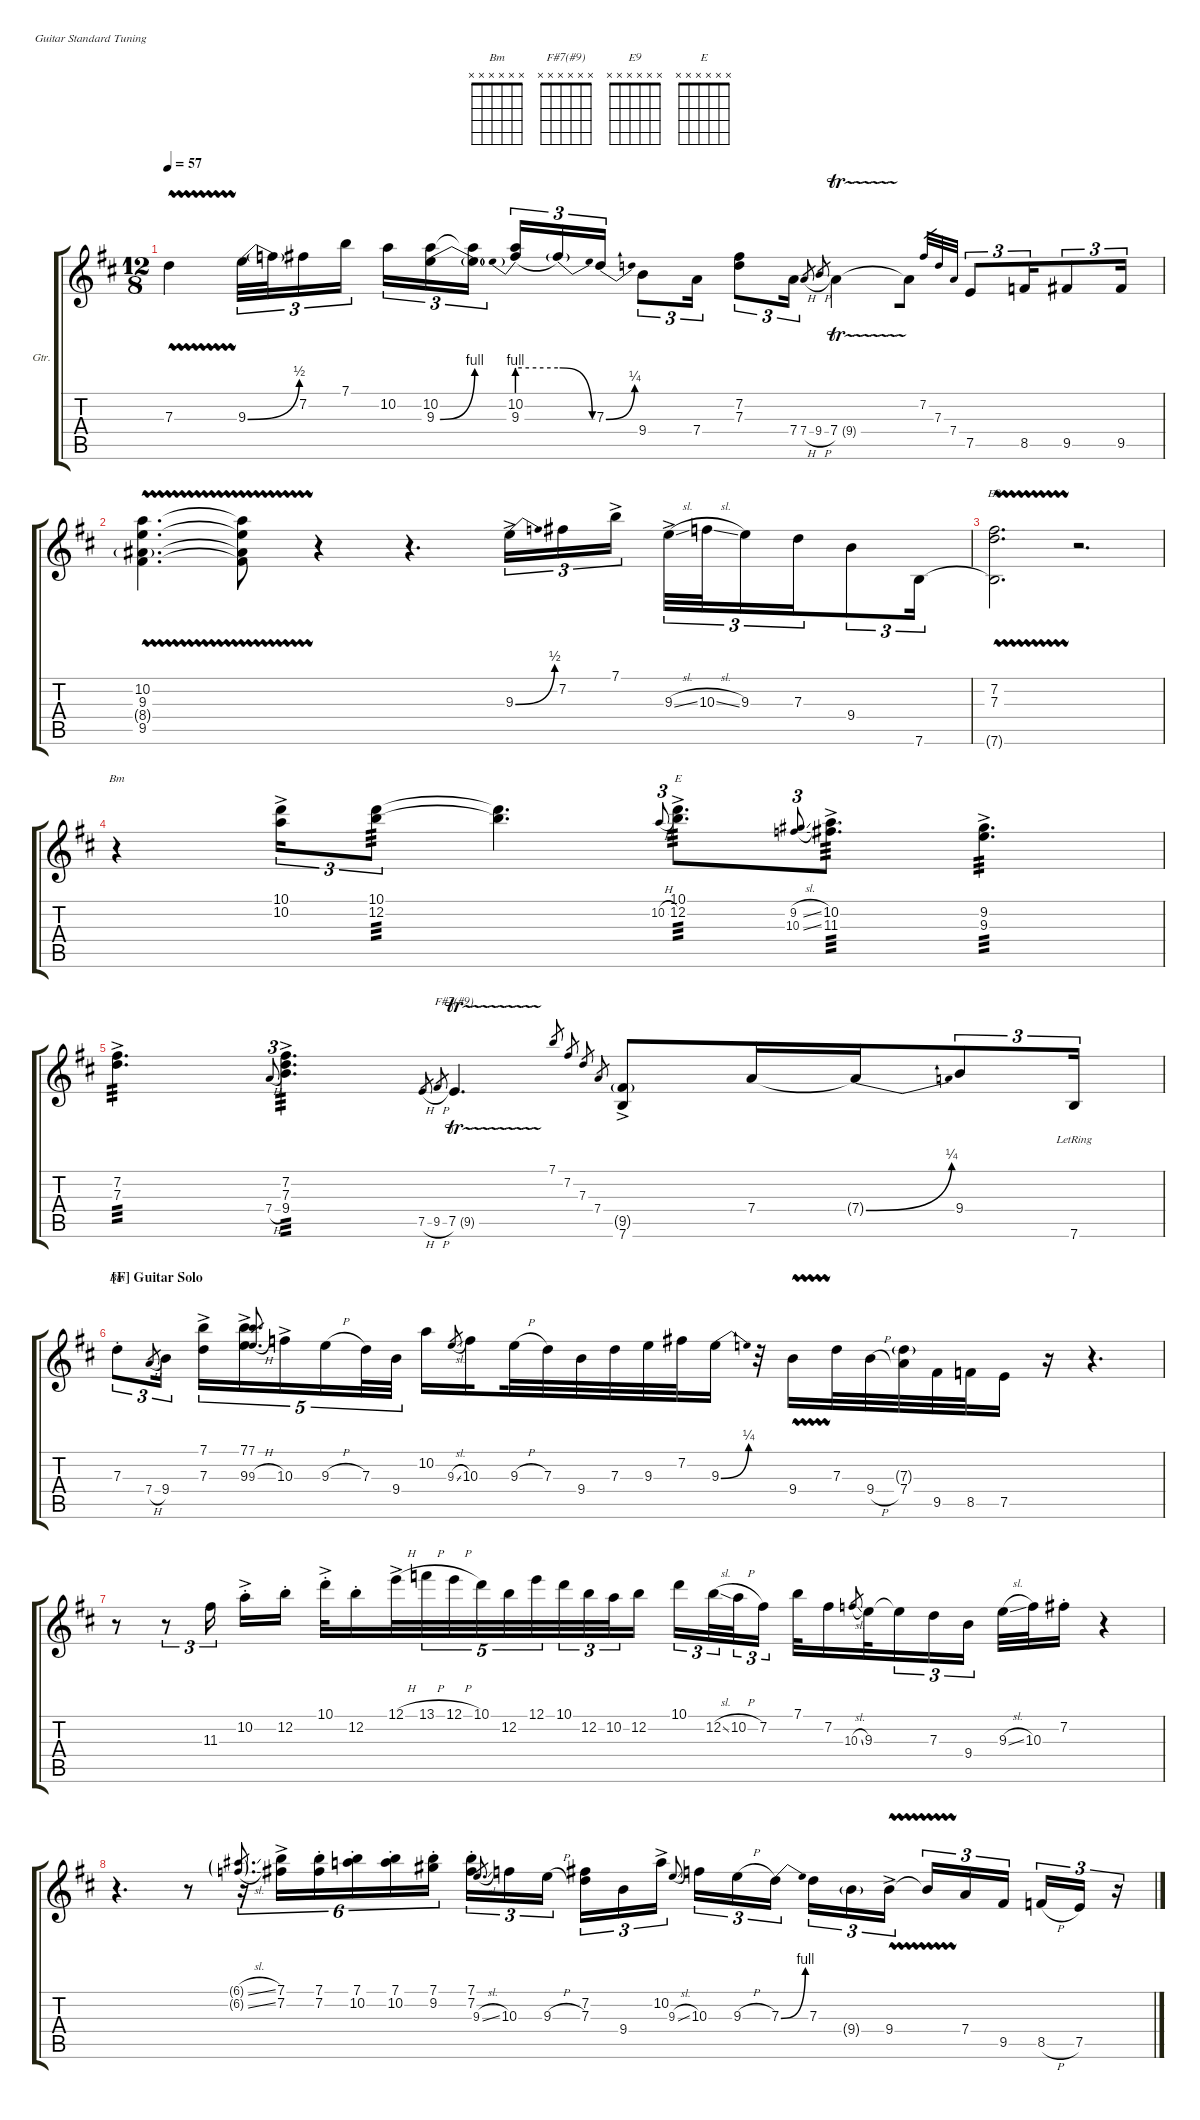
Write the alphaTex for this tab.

\defaultSystemsLayout 4
\hideDynamics
\bracketExtendMode groupsimilarinstruments
\firstSystemTrackNameOrientation horizontal
\otherSystemsTrackNameOrientation horizontal
\track ("Guitar" "Gtr.") {instrument acousticguitarsteel}
\staff {score tabs}
\tuning (E4 B3 G3 D3 A2 E2)
\chord ("Bm" x x x x x x)
\chord ("F#7(#9)" x x x x x x)
\chord ("E9" x x x x x x)
\chord ("E" x x x x x x)
\ts (12 8)
\tempo 57
\clef g2
\ks d
7.3{vw}.4{dy p beam split} 9.3{be (bend 0 0 15 2)}.32{tu (3 2) beam merge} 9.3{t}.32{tu (3 2) beam merge} 7.2.16{tu (3 2) beam merge} 7.1.16{tu (3 2) beam split} 10.2.16{tu (3 2) beam merge} (10.2 9.3{be (bend 0 0 15 4)}).16{tu (3 2) beam merge} (9.3{be (hold 0 0 60 0) t} 10.2{t}).16{tu (3 2) beam splitsecondary} (9.3{be (prebend 0 4 60 4)} 10.2).16{tu (3 2) beam merge} 9.3{be (release 0 4 15 0) t}.16{tu (3 2) beam merge} 7.3{be (bend 0 0 15 1)}.16{tu (3 2) beam splitsecondary} 9.4.8{tu (3 2) beam invert beam merge} 7.4.16{tu (3 2) beam split} (7.3 7.2).8{tu (3 2) beam merge} 7.4.16{tu (3 2) beam split} 7.4{h}.16{gr dy pp beam split} 9.4{h}.16{gr beam split} 7.4{tr (9 16)}.4{beam merge} 7.4{t}.8{dy p beam invert} 7.2.32{gr beam merge} 7.3.32{gr beam merge} 7.4.32{gr beam merge} 7.5.8{tu (3 2)} 8.5.16{tu (3 2) beam merge} 9.5.8{tu (3 2)} 9.5.16{tu (3 2)} |
\scale
0.575759 (9.5{vw} 8.4{vw g} 9.3{vw} 10.2{vw}).4{d dy pp beam split} (9.5{vw t} 8.4{vw t} 9.3{vw t} 10.2{vw t}).8{beam split} r.4{beam split} r.4{d beam split} 9.3{be (bend 0 0 15 2) ac}.16{tu (3 2) dy p beam merge} 7.2.16{tu (3 2) beam merge} 7.1{ac}.16{tu (3 2) beam splitsecondary} 9.3{sl ac}.32{tu (3 2) beam merge} 10.3{sl}.32{tu (3 2) beam merge} 9.3.16{tu (3 2) beam merge} 7.3.16{tu (3 2) beam merge} 9.4.8{tu (3 2) beam invert beam merge} 7.6.16{tu (3 2)} |
\scale
0.421535 (7.6{t} 7.3{vw} 7.2{vw}).2{d ch "E9" beam invert} r.2{d} |
r.4{ch "Bm"} (10.1{ac} 10.2{ac}).16{tu (3 2) dy ppp beam merge} (10.1 12.2).8{tu (3 2) tp 3 beam split} (12.2{t} 10.1{t}).4{d beam split} 10.2{h}.8{tu (3 2) gr onbeat beam split} (12.2{ac} 10.1{ac}).8{d ch "E" tp 3 beam merge} (9.2{sl} 10.3{sl}).8{tu (3 2) gr onbeat beam merge} (10.2{ac} 11.3{ac}).8{d tp 3 beam split} (9.2{ac} 9.3{ac}).4{d tp 3} |
(7.2{ac} 7.3{ac}).4{d tp 3 beam split} 7.4{h}.8{tu (3 2) gr onbeat beam split} (9.4{ac} 7.3{ac} 7.2{ac}).4{d tp 3 beam split} 7.5{h}.16{gr beam split} 9.5{h}.16{gr beam split} 7.5{tr (9 16)}.4{d ch "F#7(#9)" beam split} 7.1.32{gr dy pp beam split} 7.2.32{gr beam split} 7.3.32{gr beam split} 7.4.32{gr beam split} (9.5{g} 7.6{ac}).8{beam merge} 7.4.16{beam merge} 7.4{be (bend 0 0 15 1) t}.16{beam merge} 9.4.8{tu (3 2) beam merge} 7.6{lr}.16{tu (3 2)} |
\section ("F" "Guitar Solo")
7.3{st}.8{tu (3 2) ch "Bm" beam merge} 7.4{h}.8{tu (3 2) gr dy ppp beam merge} 9.4.16{tu (3 2) dy pp beam splitsecondary} (7.3{ac} 7.1{ac}).16{tu (5 4) beam merge} (7.1{ac} 9.3{ac}).16{tu (5 4) beam merge} (9.3{h} 7.1).8{d tu (5 4) gr dy ppp beam merge} 10.3{ac}.16{tu (5 4) dy pp beam merge} 9.3{h}.16{tu (5 4) beam merge} 7.3.32{tu (5 4) beam merge} 9.4.32{tu (5 4) beam split} 10.2.16{dy p beam merge} 9.3{sl}.8{gr dy pp beam merge} 10.3.16{dy p beam splitsecondary} 9.3{h}.32{beam merge} 7.3.32{beam merge} 9.4.32{beam merge} 7.3.32{beam merge} 9.3.32{beam merge} 7.2.32{dy pp beam merge} 9.3{be (bend 0 0 15 1)}.16{beam split} r.32{beam split} 9.4{vw}.16{beam invert beam merge} 7.3.32 9.4{h}.32{beam merge} (7.4 7.3{g}).32{beam merge} 9.5.32{dy ppp beam merge} 8.5.32{beam merge} 7.5.16 r.16 r.4{d} |
r.8{beam split} r.8{tu (3 2) beam split} 11.3.16{tu (3 2) beam splitsecondary} 10.2{ac st}.16{dy pp beam merge} 12.2{st}.16{beam split} 10.1{ac st}.32{beam merge} 12.2{st}.16{beam merge} 12.1{h ac}.32{beam merge} 13.1{h}.32{tu (5 4) beam merge} 12.1{h}.32{tu (5 4) beam merge} 10.1.32{tu (5 4) beam merge} 12.2.32{tu (5 4) dy p beam merge} 12.1.32{tu (5 4) beam merge} 10.1.32{tu (3 2) beam merge} 12.2.32{tu (3 2) beam merge} 10.2.32{tu (3 2) beam merge} 12.2.16{dy pp beam split} 10.1.16{tu (3 2) dy p beam merge} 12.2{sl}.32{tu (3 2) beam merge} 10.2{h}.32{tu (3 2) beam merge} 7.2.16{tu (3 2) beam splitsecondary} 7.1.32{dy pp beam merge} 7.2.16{beam merge} 10.3{sl}.8{gr dy ppp beam merge} 9.3.32{dy pp beam merge} 9.3{t}.16{tu (3 2) beam merge} 7.3.16{tu (3 2) beam merge} 9.4.16{tu (3 2) beam split} 9.3{sl}.32{dy ppp beam merge} 10.3.32{beam merge} 7.2{st}.16{beam split} r.4 |
r.4{d beam split} r.8 r.16{tu (6 4) beam split} (6.1{sl g} 6.2{sl g}).8{d tu (6 4) gr beam split} (7.2{ac} 7.1{ac}).16{tu (6 4) dy pp beam merge} (7.1{st} 7.2{st}).16{tu (6 4) dy p beam merge} (10.2{st} 7.1{st}).16{tu (6 4) beam merge} (7.1{st} 10.2{st}).16{tu (6 4) dy pp beam merge} (9.2{st} 7.1{st}).16{tu (6 4) beam split} (7.1{st} 7.2{st}).16{tu (3 2) beam merge} 9.3{sl}.8{d tu (3 2) gr dy ppp beam merge} 10.3.16{tu (3 2) dy pp beam merge} 9.3{h}.16{tu (3 2) beam splitsecondary} (7.3 7.2).16{tu (3 2) beam merge} 9.4.16{tu (3 2) beam merge} 10.2{ac}.16{tu (3 2) beam splitsecondary} 9.3{sl}.8{gr onbeat dy ppp beam merge} 10.3.16{tu (3 2) dy pp beam merge} 9.3{h}.16{tu (3 2) beam merge} 7.3{be (bend 12 0 28.799999999999997 4)}.16{tu (3 2) beam split} 7.3.16{tu (3 2) beam merge} 9.4{g}.16{tu (3 2) beam merge} 9.4{vw ac}.16{tu (3 2) beam splitsecondary} 9.4{vw t}.16{tu (3 2) beam merge} 7.4.16{tu (3 2) dy ppp beam merge} 9.5.16{tu (3 2) beam splitsecondary} 8.5{h}.16{tu (3 2) beam merge} 7.5.16{tu (3 2) beam merge} r.16{tu (3 2)}
